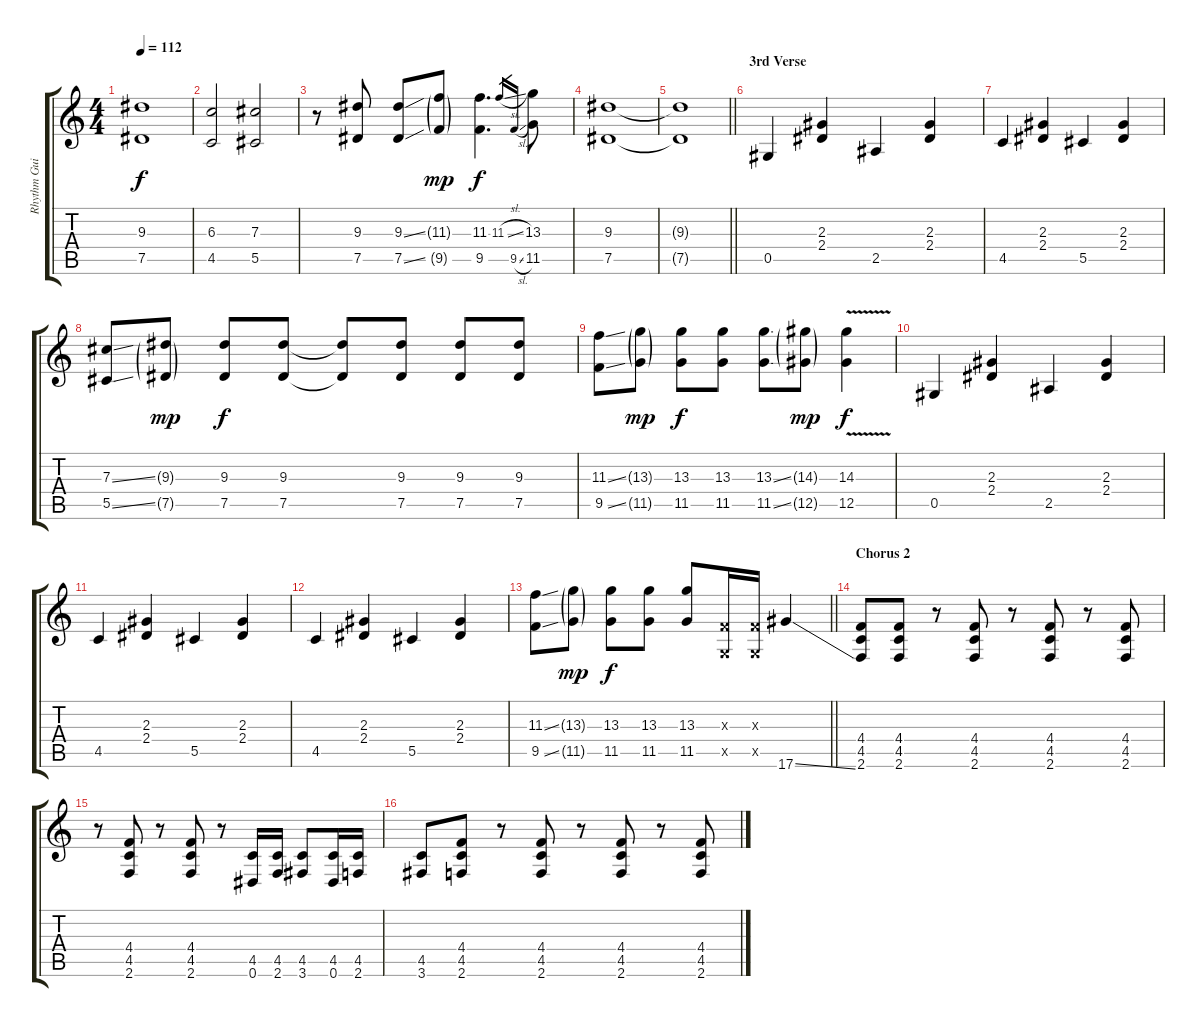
\track ("Rhythm Guitars" "Rhythm Gui") {instrument electricguitarclean}
\staff {score tabs}
\tuning (Eb4 Bb3 Gb3 Db3 Ab2 Eb2) {hide}
\ts (4 4)
\tempo 112
\clef g2
\ks c
(9.3{t} 7.5{t}).1{dy f} |
(6.3 4.5).2 (7.3 5.5).2 |
r.8 (9.3 7.5).8 (9.3{ss} 7.5{ss}).8 (11.3{g} 9.5{g}).8{dy mp} (11.3 9.5).4{d dy f} 11.3{sl}.16{gr} 9.5{sl}.16{gr} (13.3 11.5).8 |
(9.3 7.5).1 |
\barLineRight lightlight
(9.3{t} 7.5{t}).1 |
\section ("" "3rd Verse")
0.5.4 (2.3 2.4).4 2.5.4 (2.3 2.4).4 |
4.5.4 (2.3 2.4).4 5.5.4 (2.3 2.4).4 |
(7.3{ss} 5.5{ss}).8 (9.3{g} 7.5{g}).8{dy mp} (9.3 7.5).8{dy f} (9.3 7.5).8 (9.3{t} 7.5{t}).8 (9.3 7.5).8 (9.3 7.5).8 (9.3 7.5).8 |
(11.3{ss} 9.5{ss}).8 (13.3{g} 11.5{g}).8{dy mp} (13.3 11.5).8{dy f} (13.3 11.5).8 (13.3{ss} 11.5{ss}).8 (14.3{g} 12.5{g}).8{dy mp} (14.3{v} 12.5{v}).4{dy f} |
0.5.4 (2.3 2.4).4 2.5.4 (2.3 2.4).4 |
4.5.4 (2.3 2.4).4 5.5.4 (2.3 2.4).4 |
4.5.4 (2.3 2.4).4 5.5.4 (2.3 2.4).4 |
\barLineRight lightlight
(11.3{ss} 9.5{ss}).8 (13.3{g} 11.5{g}).8{dy mp} (13.3 11.5).8{dy f} (13.3 11.5).8 (13.3 11.5).8 (-1.3{x} -1.5{x}).16 (-1.3{x} -1.5{x}).16 17.6{ss}.4 |
\section ("" "Chorus 2")
(4.4 4.5 2.6).8 (4.4 4.5 2.6).8 r.8 (4.4 4.5 2.6).8 r.8 (4.4 4.5 2.6).8 r.8 (4.4 4.5 2.6).8 |
r.8 (4.4 4.5 2.6).8 r.8 (4.4 4.5 2.6).8 r.8 (4.5 0.6).16 (4.5 2.6).16 (4.5 3.6).8 (4.5 0.6).16 (4.5 2.6).16 |
(4.5 3.6).8 (4.4 4.5 2.6).8 r.8 (4.4 4.5 2.6).8 r.8 (4.4 4.5 2.6).8 r.8 (4.4 4.5 2.6).8
